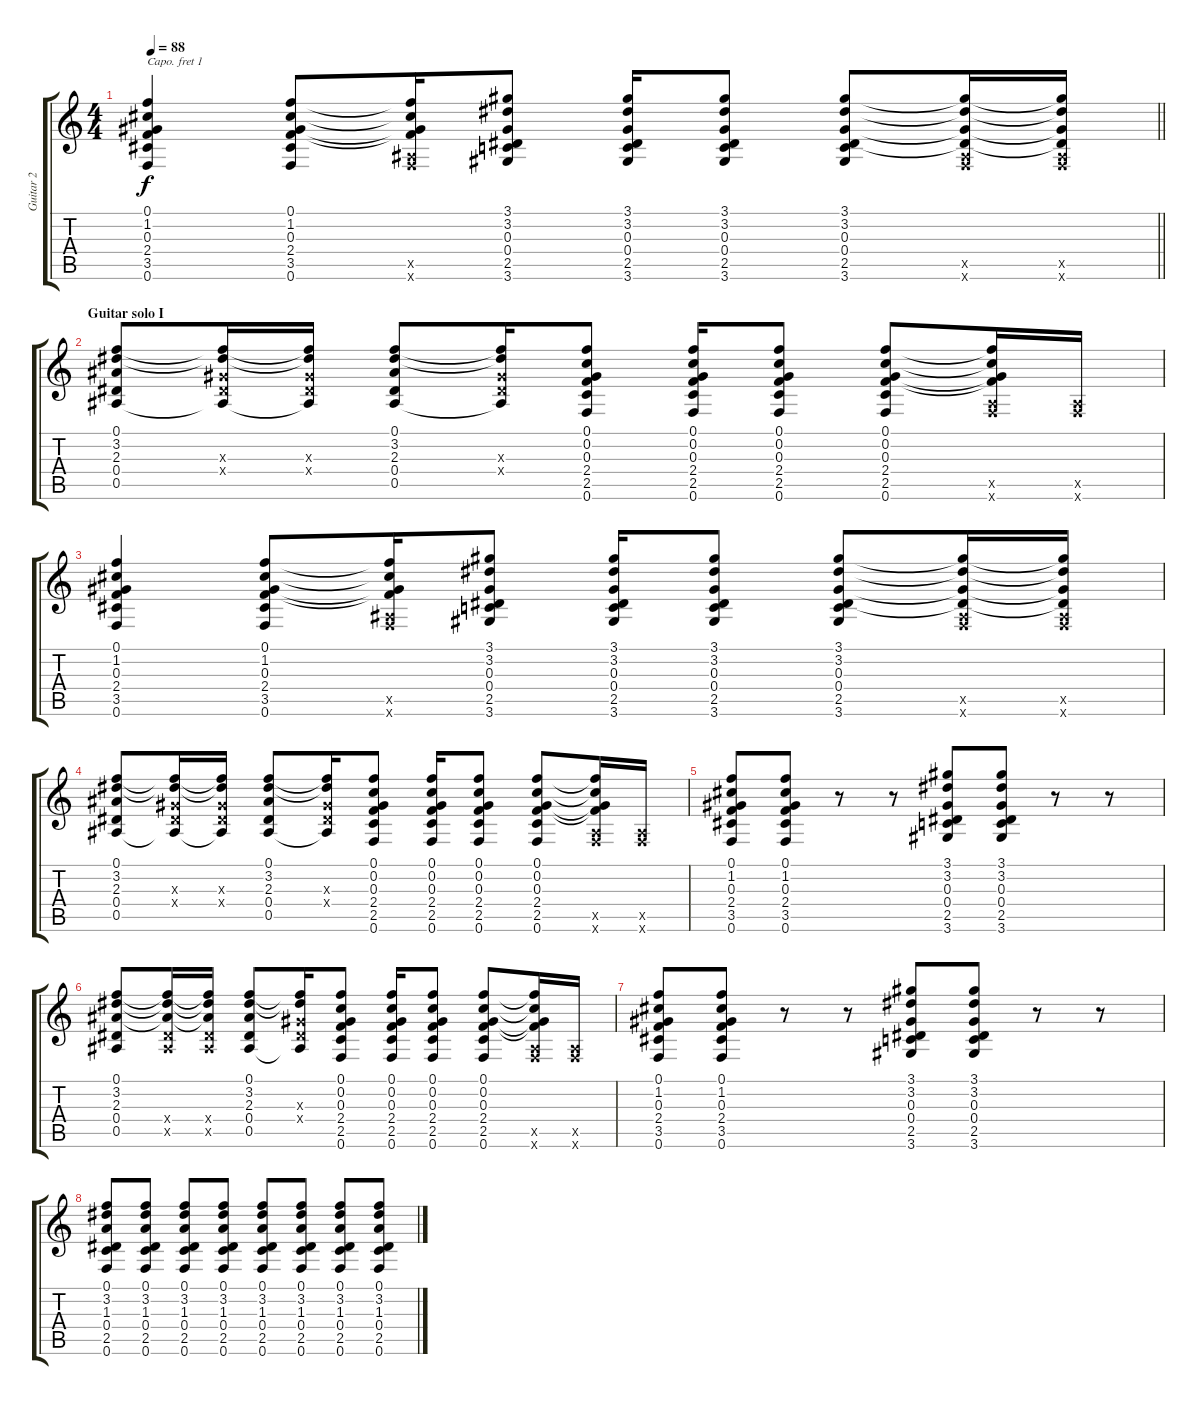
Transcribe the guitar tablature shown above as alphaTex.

\track ("Guitar 2" "Guitar 2") {instrument acousticguitarsteel}
\staff {score tabs}
\capo 1
\tuning (E4 B3 G3 D3 A2 E2) {hide}
\ts (4 4)
\tempo 88
\clef g2
\barLineRight lightlight
\ks c
(0.1 1.2 0.3 2.4 3.5 0.6).4{dy f} (0.1 1.2 0.3 2.4 3.5 0.6).8 (0.1{t} 1.2{t} 0.3{t} 2.4{t} 0.5{x} 0.6{x}).16 (3.1 3.2 0.3 0.4 2.5 3.6).8 (3.1 3.2 0.3 0.4 2.5 3.6).16 (3.1 3.2 0.3 0.4 2.5 3.6).8 (3.1 3.2 0.3 0.4 2.5 3.6).8 (3.1{t} 3.2{t} 0.3{t} 0.4{t} 0.5{x} 0.6{x}).16 (3.1{t} 3.2{t} 0.3{t} 0.4{t} 0.5{x} 0.6{x}).16 |
\section ("" "Guitar solo I")
(0.1 3.2 2.3 0.4 0.5).8 (0.1{t} 3.2{t} 0.3{x} 0.4{x} 0.5{t}).16 (0.1{t} 3.2{t} 0.3{x} 0.4{x} 0.5{t}).16 (0.1 3.2 2.3 0.4 0.5).8 (0.1{t} 3.2{t} 0.3{x} 0.4{x} 0.5{t}).16 (0.1 0.2 0.3 2.4 2.5 0.6).8 (0.1 0.2 0.3 2.4 2.5 0.6).16 (0.1 0.2 0.3 2.4 2.5 0.6).8 (0.1 0.2 0.3 2.4 2.5 0.6).8 (0.1{t} 0.2{t} 0.3{t} 2.4{t} 0.5{x} 0.6{x}).16 (0.5{x} 0.6{x}).16 |
(0.1 1.2 0.3 2.4 3.5 0.6).4 (0.1 1.2 0.3 2.4 3.5 0.6).8 (0.1{t} 1.2{t} 0.3{t} 2.4{t} 0.5{x} 0.6{x}).16 (3.1 3.2 0.3 0.4 2.5 3.6).8 (3.1 3.2 0.3 0.4 2.5 3.6).16 (3.1 3.2 0.3 0.4 2.5 3.6).8 (3.1 3.2 0.3 0.4 2.5 3.6).8 (3.1{t} 3.2{t} 0.3{t} 0.4{t} 0.5{x} 0.6{x}).16 (3.1{t} 3.2{t} 0.3{t} 0.4{t} 0.5{x} 0.6{x}).16 |
(0.1 3.2 2.3 0.4 0.5).8 (0.1{t} 3.2{t} 0.3{x} 0.4{x} 0.5{t}).16 (0.1{t} 3.2{t} 0.3{x} 0.4{x} 0.5{t}).16 (0.1 3.2 2.3 0.4 0.5).8 (0.1{t} 3.2{t} 0.3{x} 0.4{x} 0.5{t}).16 (0.1 0.2 0.3 2.4 2.5 0.6).8 (0.1 0.2 0.3 2.4 2.5 0.6).16 (0.1 0.2 0.3 2.4 2.5 0.6).8 (0.1 0.2 0.3 2.4 2.5 0.6).8 (0.1{t} 0.2{t} 0.3{t} 2.4{t} 0.5{x} 0.6{x}).16 (0.5{x} 0.6{x}).16 |
(0.1 1.2 0.3 2.4 3.5 0.6).8 (0.1 1.2 0.3 2.4 3.5 0.6).8 r.8 r.8 (3.1 3.2 0.3 0.4 2.5 3.6).8 (3.1 3.2 0.3 0.4 2.5 3.6).8 r.8 r.8 |
(0.1 3.2 2.3 0.4 0.5).8 (0.1{t} 3.2{t} 2.3{t} 0.4{x} 0.5{x}).16 (0.1{t} 3.2{t} 2.3{t} 0.4{x} 0.5{x}).16 (0.1 3.2 2.3 0.4 0.5).8 (0.1{t} 3.2{t} 0.3{x} 0.4{x} 0.5{t}).16 (0.1 0.2 0.3 2.4 2.5 0.6).8 (0.1 0.2 0.3 2.4 2.5 0.6).16 (0.1 0.2 0.3 2.4 2.5 0.6).8 (0.1 0.2 0.3 2.4 2.5 0.6).8 (0.1{t} 0.2{t} 0.3{t} 2.4{t} 0.5{x} 0.6{x}).16 (0.5{x} 0.6{x}).16 |
(0.1 1.2 0.3 2.4 3.5 0.6).8 (0.1 1.2 0.3 2.4 3.5 0.6).8 r.8 r.8 (3.1 3.2 0.3 0.4 2.5 3.6).8 (3.1 3.2 0.3 0.4 2.5 3.6).8 r.8 r.8 |
(0.1 3.2 1.3 0.4 2.5 0.6).8 (0.1 3.2 1.3 0.4 2.5 0.6).8 (0.1 3.2 1.3 0.4 2.5 0.6).8 (0.1 3.2 1.3 0.4 2.5 0.6).8 (0.1 3.2 1.3 0.4 2.5 0.6).8 (0.1 3.2 1.3 0.4 2.5 0.6).8 (0.1 3.2 1.3 0.4 2.5 0.6).8 (0.1 3.2 1.3 0.4 2.5 0.6).8
